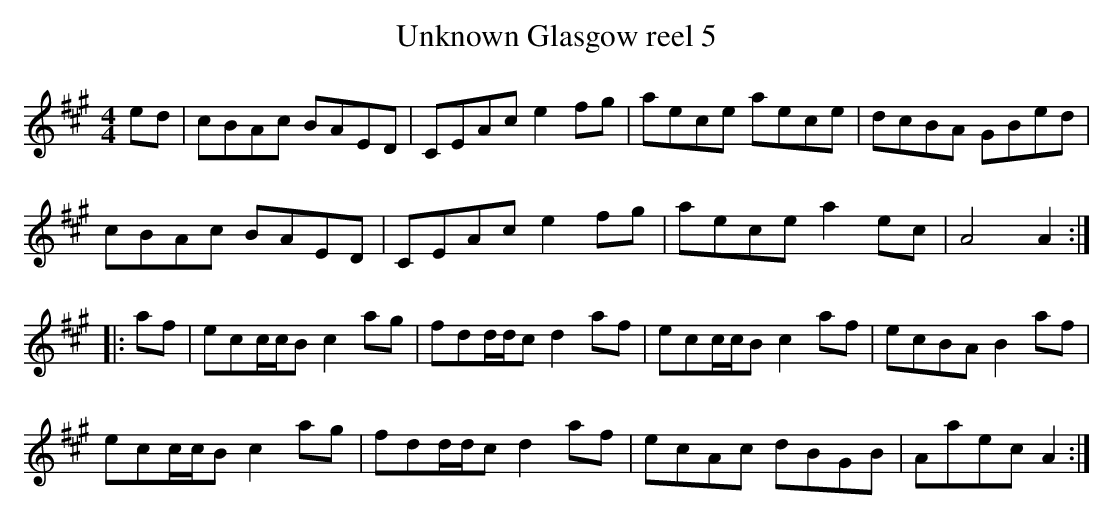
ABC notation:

X:1
T:Unknown Glasgow reel 5
M:4/4
L:1/8
K:A
ed | cBAc BAED | CEAc e2fg | aece aece | dcBA GBed |
cBAc BAED | CEAc e2fg | aece a2ec | A4 A2 ::
af | ecc/c/B c2ag | fdd/d/c d2af | ecc/c/B c2 af | ecBA B2af |
ecc/c/B c2ag | fdd/d/c d2af | ecAc dBGB | Aaec A2 :|
